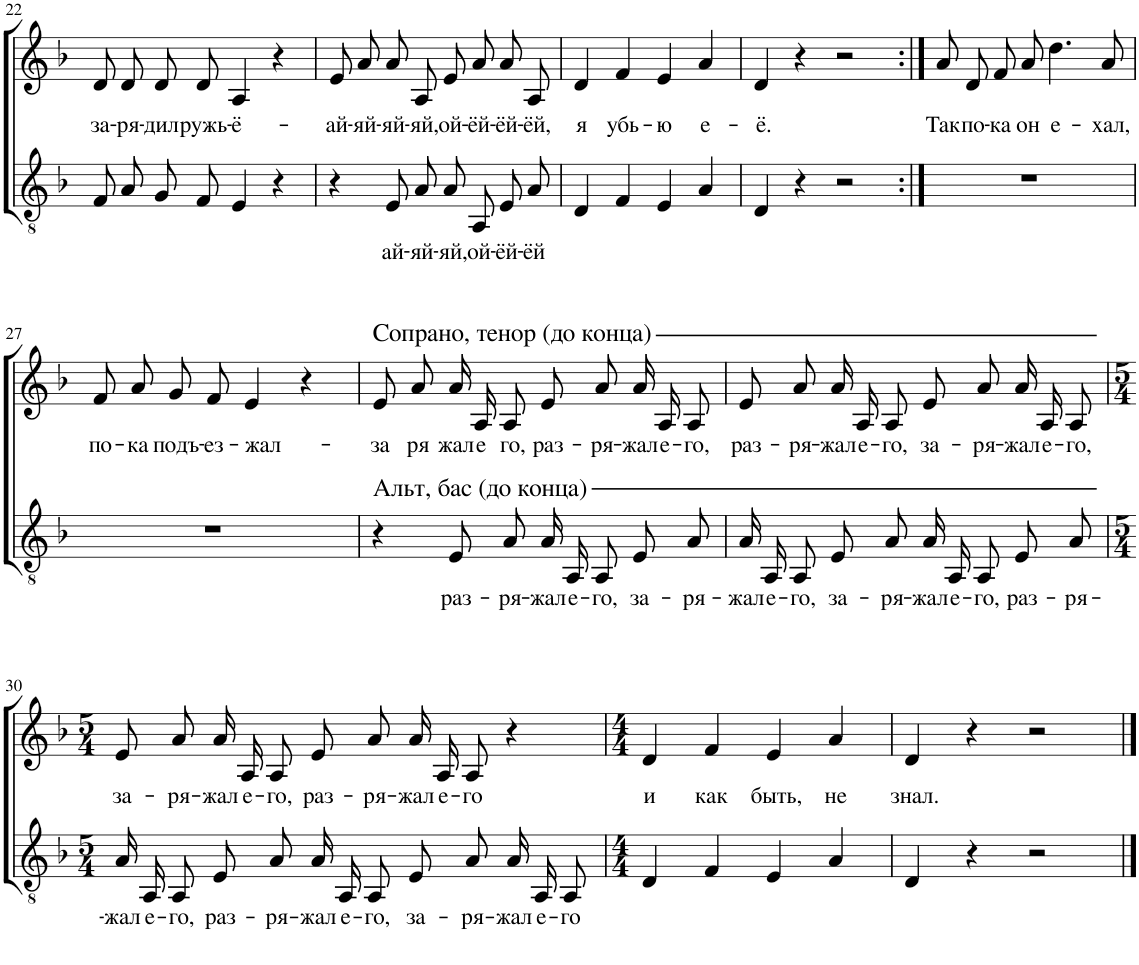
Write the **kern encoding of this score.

**kern	**text	**kern	**text
*part2	*part2	*part1	*part1
*staff2	*staff2	*staff1	*staff1
*I"Т, Б	*	*I"С, А	*
!!LO:PB:g=z
*clefGv2	*	*clefG2	*
*k[b-]	*	*k[b-]	*
*M4/4	*	*M4/4	*
=22	=22	=22	=22
!	!	!	!LO:LY:b
8F/L	.	8d/L	за-
!	!	!	!LO:LY:b
8A/J	.	8d/J	-ря-
!	!	!	!LO:LY:b
8G/L	.	8d/L	-дил
!	!	!	!LO:LY:b
8F/J	.	8d/J	ружь-
!	!	!	!LO:LY:b
4E/	.	4A/	-ё-
4r	.	4r	.
=23	=23	=23	=23
!	!	!	!LO:LY:b
4r	.	8e/L	-ай-
!	!	!	!LO:LY:b
.	.	8a/J	-яй-
!	!LO:LY:b	!	!LO:LY:b
8E/L	ай-	8a/L	-яй-
!	!LO:LY:b	!	!LO:LY:b
8A/J	-яй-	8A/J	-яй,
!	!LO:LY:b	!	!LO:LY:b
8A/L	-яй,	8e/L	ой-
!	!LO:LY:b	!	!LO:LY:b
8AA/J	ой-	8a/J	-ёй-
!	!LO:LY:b	!	!LO:LY:b
8E/L	-ёй-	8a/L	-ёй-
!	!LO:LY:b	!	!LO:LY:b
8A/J	-ёй	8A/J	-ёй,
=24	=24	=24	=24
!	!	!	!LO:LY:b
4D/	.	4d/	я
!	!	!	!LO:LY:b
4F/	.	4f/	убь-
!	!	!	!LO:LY:b
4E/	.	4e/	-ю
!	!	!	!LO:LY:b
4A/	.	4a/	е-
=25	=25	=25	=25
!	!	!	!LO:LY:b
4D/	.	4d/	-ё.
4r	.	4r	.
2r	.	2r	.
=26:|!	=26:|!	=26:|!	=26:|!
!	!	!	!LO:LY:b
1r	.	8a/L	Так
!	!	!	!LO:LY:b
.	.	8d/J	по-
!	!	!	!LO:LY:b
.	.	8f/L	-ка
!	!	!	!LO:LY:b
.	.	8a/J	он
!	!	!	!LO:LY:b
.	.	4.dd\	е-
!	!	!	!LO:LY:b
.	.	8a/	-хал,
!!LO:LB:g=z
=27	=27	=27	=27
!	!	!	!LO:LY:b
1r	.	8f/L	по-
!	!	!	!LO:LY:b
.	.	8a/J	-ка
!	!	!	!LO:LY:b
.	.	8g/L	подъ-
!	!	!	!LO:LY:b
.	.	8f/J	-ез-
!	!	!	!LO:LY:b
.	.	4e/	-жал-
.	.	4r	.
=28	=28	=28	=28
!	!	!LO:TX:a:t=Сопрано, тенор (до конца)	!
!LO:TX:a:t=Альт, бас (до конца)	!	!	!
!	!	!	!LO:LY:b
4r	.	8e/L	-за
!	!	!	!LO:LY:b
.	.	8a/J	ря
!	!LO:LY:b	!	!LO:LY:b
8E/L	раз-	16a/LL	жал
!	!	!	!LO:LY:b
.	.	16A/J	е
!	!LO:LY:b	!	!LO:LY:b
8A/J	-ря-	8A/J	го,
!	!LO:LY:b	!	!LO:LY:b
16A/LL	-жал	8e/L	раз-
!	!LO:LY:b	!	!
16AA/J	е-	.	.
!	!LO:LY:b	!	!LO:LY:b
8AA/J	-го,	8a/J	-ря-
!	!LO:LY:b	!	!LO:LY:b
8E/L	за-	16a/LL	-жал
!	!	!	!LO:LY:b
.	.	16A/J	е-
!	!LO:LY:b	!	!LO:LY:b
8A/J	-ря-	8A/J	-го,
=29	=29	=29	=29
!	!LO:LY:b	!	!LO:LY:b
16A/LL	-жал	8e/L	раз-
!	!LO:LY:b	!	!
16AA/J	е-	.	.
!	!LO:LY:b	!	!LO:LY:b
8AA/J	-го,	8a/J	-ря-
!	!LO:LY:b	!	!LO:LY:b
8E/L	за-	16a/LL	-жал
!	!	!	!LO:LY:b
.	.	16A/J	е-
!	!LO:LY:b	!	!LO:LY:b
8A/J	-ря-	8A/J	-го,
!	!LO:LY:b	!	!LO:LY:b
16A/LL	-жал	8e/L	за-
!	!LO:LY:b	!	!
16AA/J	е-	.	.
!	!LO:LY:b	!	!LO:LY:b
8AA/J	-го,	8a/J	-ря-
!	!LO:LY:b	!	!LO:LY:b
8E/L	раз-	16a/LL	-жал
!	!	!	!LO:LY:b
.	.	16A/J	е-
!	!LO:LY:b	!	!LO:LY:b
8A/J	-ря-	8A/J	-го,
!!LO:LB:g=z
=30	=30	=30	=30
*M5/4	*	*M5/4	*
!	!LO:LY:b	!	!LO:LY:b
16A/LL	-жал	8e/L	за-
!	!LO:LY:b	!	!
16AA/J	е-	.	.
!	!LO:LY:b	!	!LO:LY:b
8AA/	-го,	8a/	-ря-
!	!LO:LY:b	!	!LO:LY:b
8E/	раз-	16a/L	-жал
!	!	!	!LO:LY:b
.	.	16A/J	е-
!	!LO:LY:b	!	!LO:LY:b
8A/J	-ря-	8A/J	-го,
!	!LO:LY:b	!	!LO:LY:b
16A/LL	-жал	8e/L	раз-
!	!LO:LY:b	!	!
16AA/J	е-	.	.
!	!LO:LY:b	!	!LO:LY:b
8AA/	-го,	8a/	-ря-
!	!LO:LY:b	!	!LO:LY:b
8E/	за-	16a/L	-жал
!	!	!	!LO:LY:b
.	.	16A/J	е-
!	!LO:LY:b	!	!LO:LY:b
8A/	-ря-	8A/J	-го
!	!LO:LY:b	!	!
16A/L	-жал	4r	.
!	!LO:LY:b	!	!
16AA/J	е-	.	.
!	!LO:LY:b	!	!
8AA/J	-го	.	.
=31	=31	=31	=31
*M4/4	*	*M4/4	*
!	!	!	!LO:LY:b
4D/	.	4d/	и
!	!	!	!LO:LY:b
4F/	.	4f/	как
!	!	!	!LO:LY:b
4E/	.	4e/	быть,
!	!	!	!LO:LY:b
4A/	.	4a/	не
=32	=32	=32	=32
!	!	!	!LO:LY:b
4D/	.	4d/	знал.
4r	.	4r	.
2r	.	2r	.
==	==	==	==
*-	*-	*-	*-
